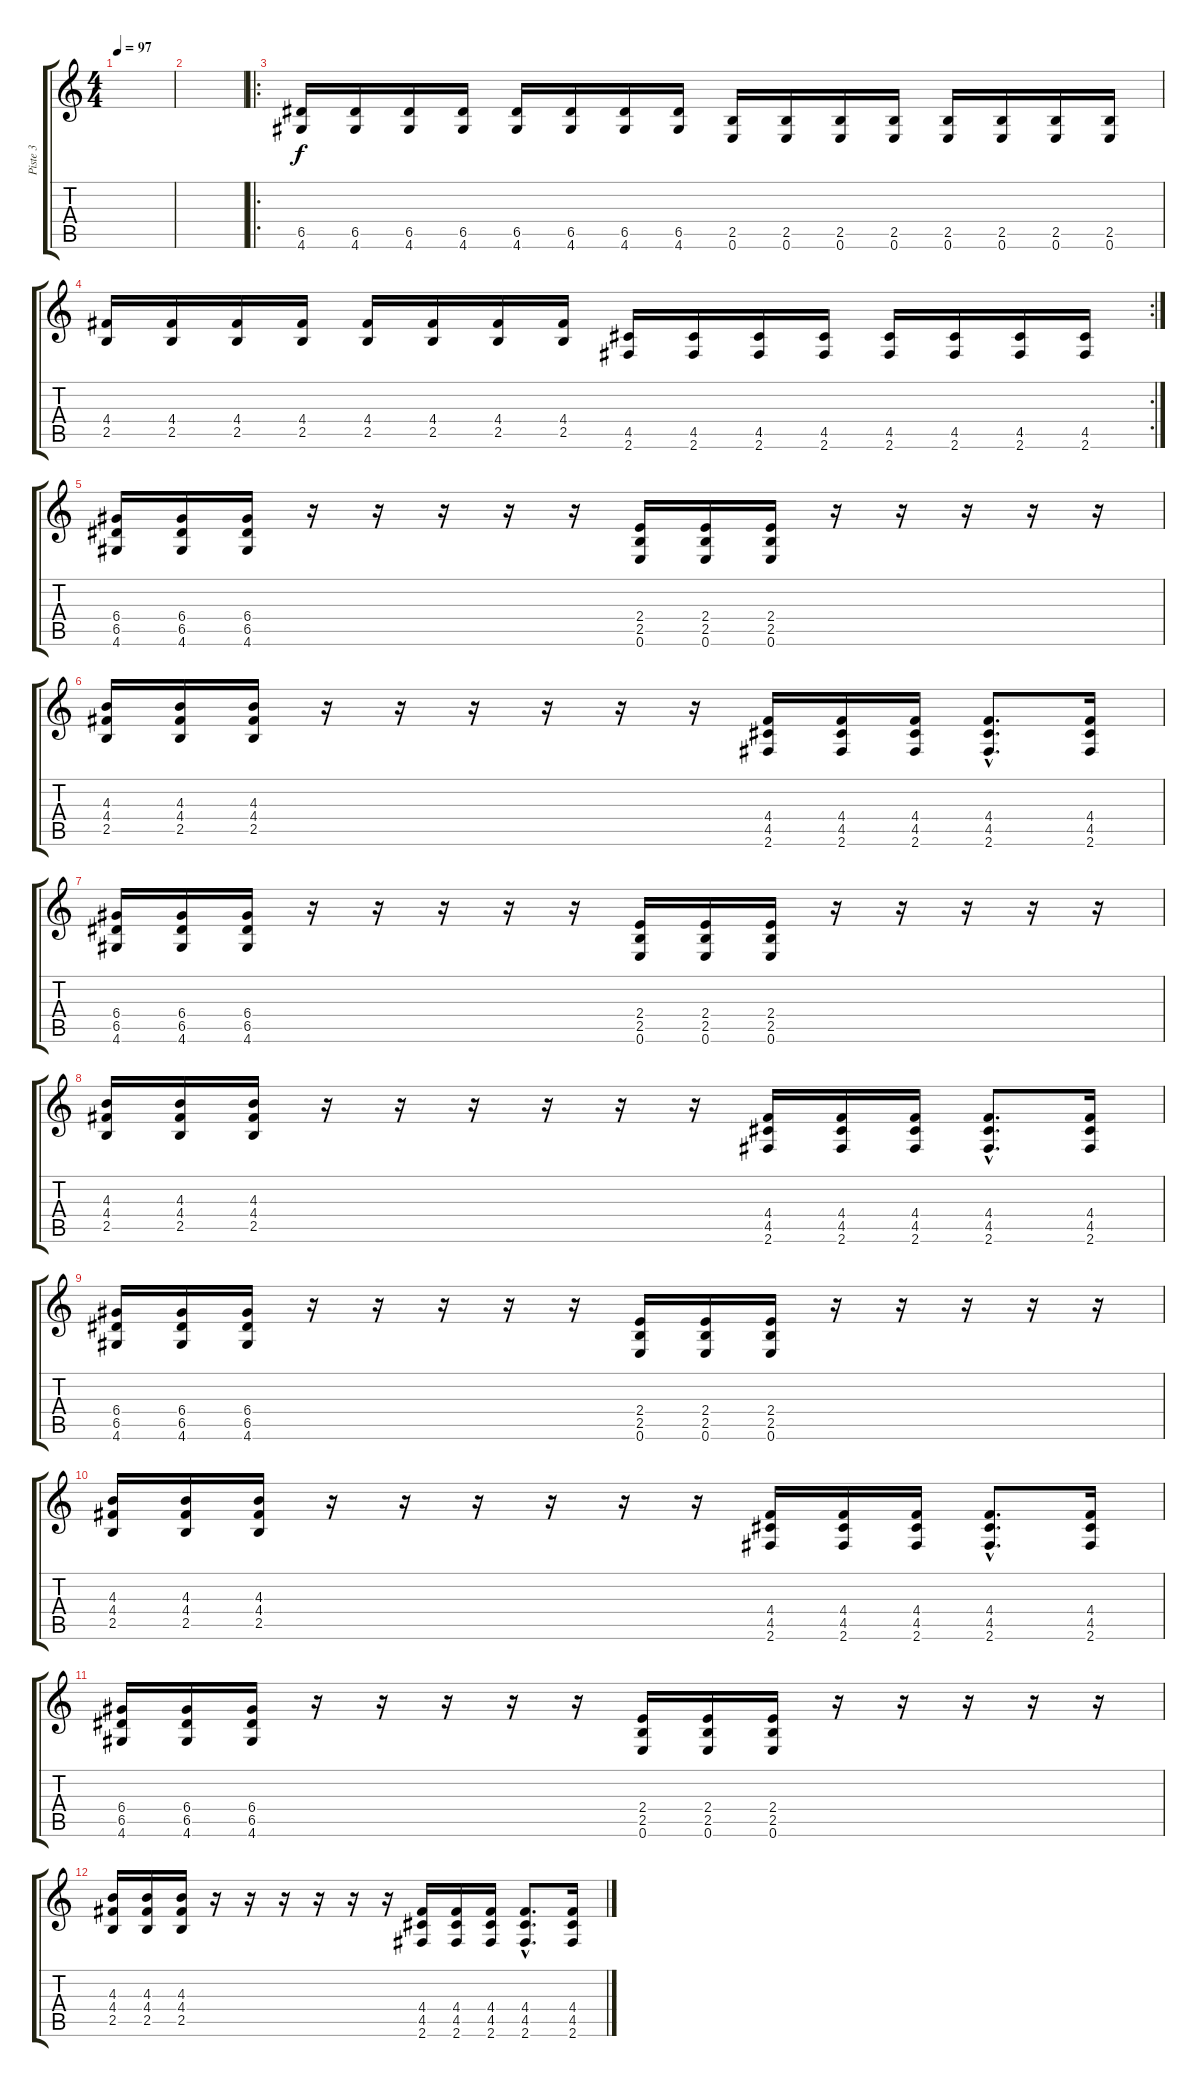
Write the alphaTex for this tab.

\track ("Piste 3" "Piste 3") {instrument distortionguitar}
\staff {score tabs}
\tuning (E4 B3 G3 D3 A2 E2) {hide}
\ts (4 4)
\tempo 97
\clef g2
\ks c
|
|
\ro
(6.5 4.6).16 (6.5 4.6).16 (6.5 4.6).16 (6.5 4.6).16 (6.5 4.6).16 (6.5 4.6).16 (6.5 4.6).16 (6.5 4.6).16 (2.5 0.6).16 (2.5 0.6).16 (2.5 0.6).16 (2.5 0.6).16 (2.5 0.6).16 (2.5 0.6).16 (2.5 0.6).16 (2.5 0.6).16 |
\rc 2
(4.4 2.5).16 (4.4 2.5).16 (4.4 2.5).16 (4.4 2.5).16 (4.4 2.5).16 (4.4 2.5).16 (4.4 2.5).16 (4.4 2.5).16 (4.5 2.6).16 (4.5 2.6).16 (4.5 2.6).16 (4.5 2.6).16 (4.5 2.6).16 (4.5 2.6).16 (4.5 2.6).16 (4.5 2.6).16 |
(6.4 6.5 4.6).16 (6.4 6.5 4.6).16 (6.4 6.5 4.6).16 r.16 r.16 r.16 r.16 r.16 (2.4 2.5 0.6).16 (2.4 2.5 0.6).16 (2.4 2.5 0.6).16 r.16 r.16 r.16 r.16 r.16 |
(4.3 4.4 2.5).16 (4.3 4.4 2.5).16 (4.3 4.4 2.5).16 r.16 r.16 r.16 r.16 r.16 r.16 (4.4 4.5 2.6).16 (4.4 4.5 2.6).16 (4.4 4.5 2.6).16 (4.4{hac} 4.5{hac} 2.6{hac}).8{d} (4.4 4.5 2.6).16 |
(6.4 6.5 4.6).16 (6.4 6.5 4.6).16 (6.4 6.5 4.6).16 r.16 r.16 r.16 r.16 r.16 (2.4 2.5 0.6).16 (2.4 2.5 0.6).16 (2.4 2.5 0.6).16 r.16 r.16 r.16 r.16 r.16 |
(4.3 4.4 2.5).16 (4.3 4.4 2.5).16 (4.3 4.4 2.5).16 r.16 r.16 r.16 r.16 r.16 r.16 (4.4 4.5 2.6).16 (4.4 4.5 2.6).16 (4.4 4.5 2.6).16 (4.4{hac} 4.5{hac} 2.6{hac}).8{d} (4.4 4.5 2.6).16 |
(6.4 6.5 4.6).16 (6.4 6.5 4.6).16 (6.4 6.5 4.6).16 r.16 r.16 r.16 r.16 r.16 (2.4 2.5 0.6).16 (2.4 2.5 0.6).16 (2.4 2.5 0.6).16 r.16 r.16 r.16 r.16 r.16 |
(4.3 4.4 2.5).16 (4.3 4.4 2.5).16 (4.3 4.4 2.5).16 r.16 r.16 r.16 r.16 r.16 r.16 (4.4 4.5 2.6).16 (4.4 4.5 2.6).16 (4.4 4.5 2.6).16 (4.4{hac} 4.5{hac} 2.6{hac}).8{d} (4.4 4.5 2.6).16 |
(6.4 6.5 4.6).16 (6.4 6.5 4.6).16 (6.4 6.5 4.6).16 r.16 r.16 r.16 r.16 r.16 (2.4 2.5 0.6).16 (2.4 2.5 0.6).16 (2.4 2.5 0.6).16 r.16 r.16 r.16 r.16 r.16 |
(4.3 4.4 2.5).16 (4.3 4.4 2.5).16 (4.3 4.4 2.5).16 r.16 r.16 r.16 r.16 r.16 r.16 (4.4 4.5 2.6).16 (4.4 4.5 2.6).16 (4.4 4.5 2.6).16 (4.4{hac} 4.5{hac} 2.6{hac}).8{d} (4.4 4.5 2.6).16
